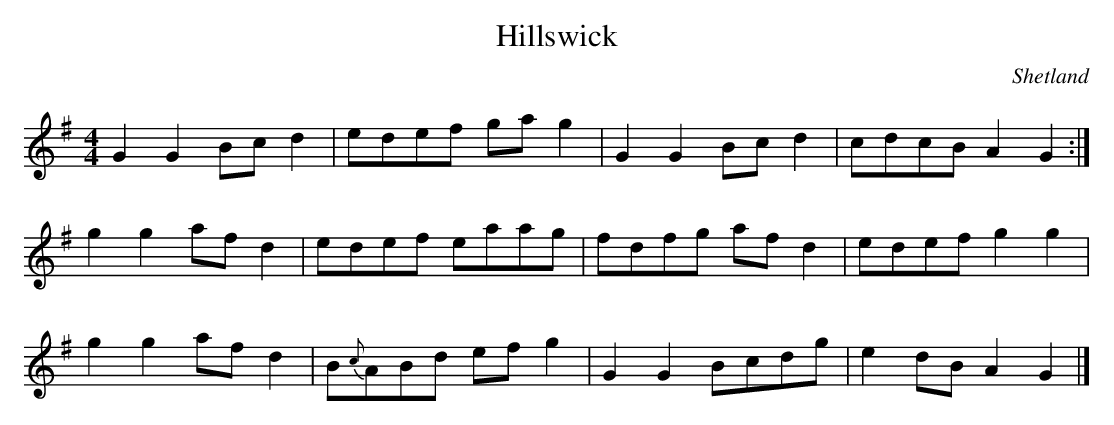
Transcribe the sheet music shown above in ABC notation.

X:1
T:Hillswick
M:4/4
O:Shetland
K:G major
G2G2 Bcd2 | edef gag2 | G2G2 Bcd2 | cdcB A2G2 :|
g2g2 afd2 | edef eaag | fdfg afd2 | edef g2g2|
g2g2 afd2 | B{c}ABd efg2 |\
G2G2 Bcdg | e2dB A2G2|]
